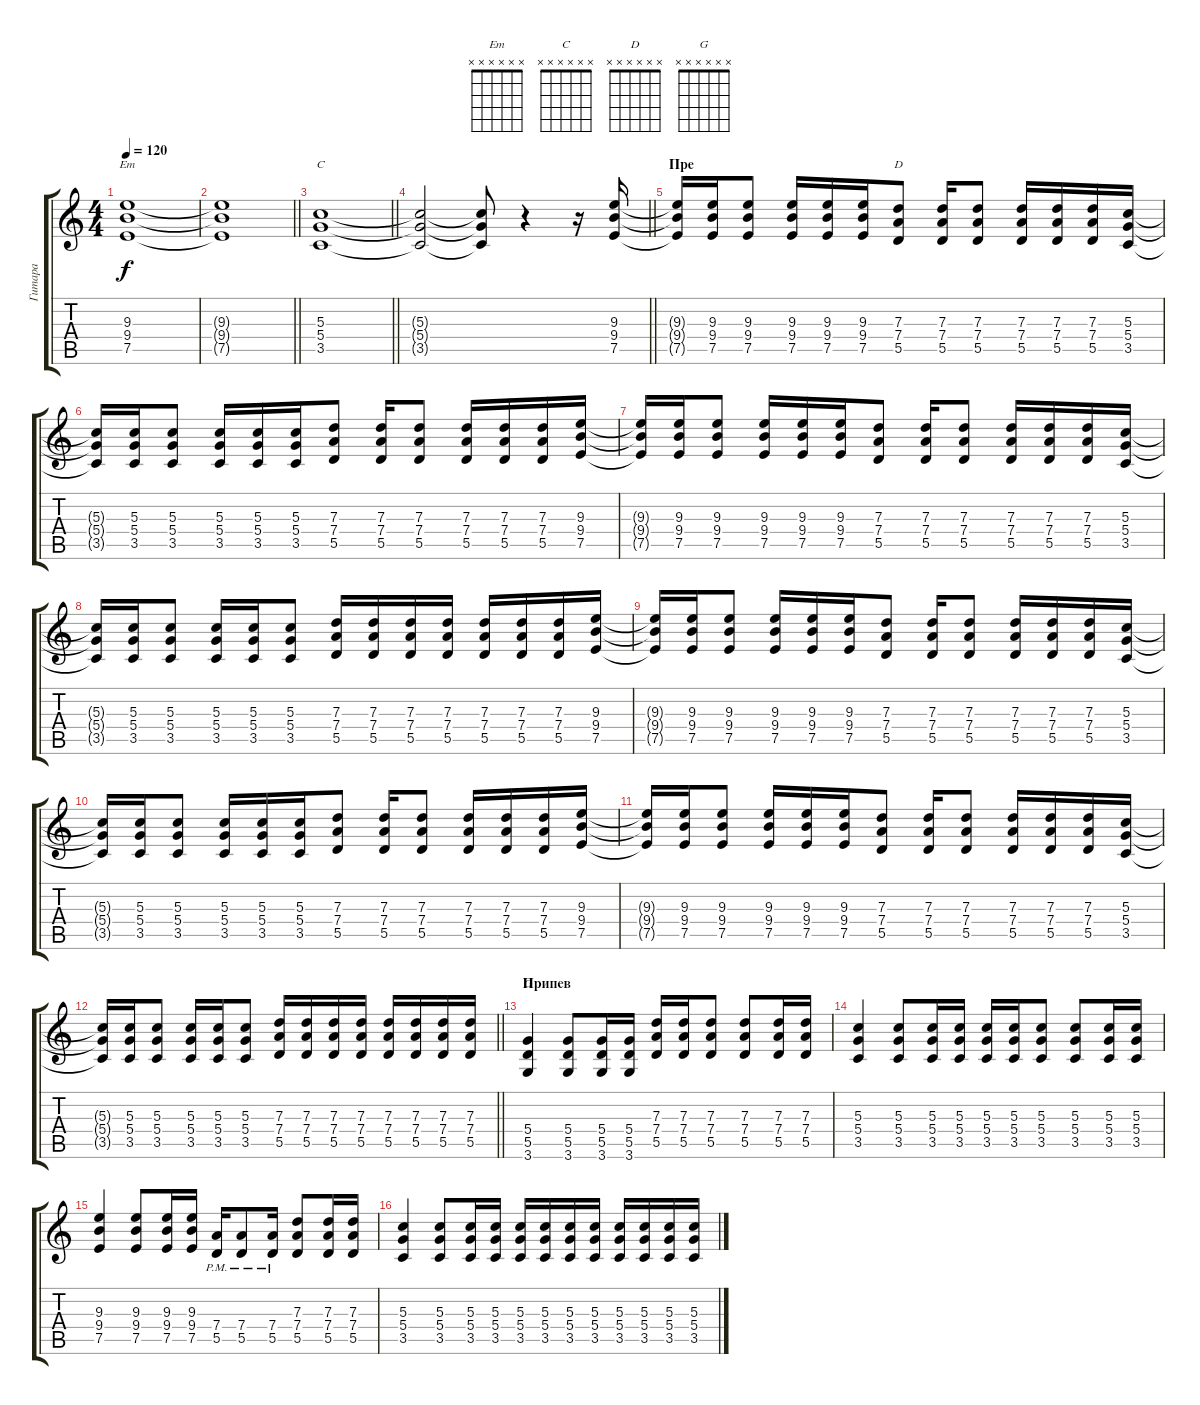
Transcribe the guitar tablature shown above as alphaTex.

\track ("Гитара" "Гитара") {instrument overdrivenguitar}
\staff {score tabs}
\tuning (E4 B3 G3 D3 A2 E2) {hide}
\chord ("Em" x x x x x x)
\chord ("C" x x x x x x)
\chord ("D" x x x x x x)
\chord ("G" x x x x x x)
\ts (4 4)
\tempo 120
\clef g2
\ks c
(9.3 9.4 7.5).1{ch "Em" dy f} |
\barLineRight lightlight
(9.3{t} 9.4{t} 7.5{t}).1 |
\barLineRight lightlight
(5.3 5.4 3.5).1{ch "C"} |
\barLineRight lightlight
(5.3{t} 5.4{t} 3.5{t}).2 (5.3{t} 5.4{t} 3.5{t}).8 r.4 r.16 (9.3 9.4 7.5).16 |
\section ("" "Пре")
(9.3{t} 9.4{t} 7.5{t}).16 (9.3 9.4 7.5).16 (9.3 9.4 7.5).8 (9.3 9.4 7.5).16 (9.3 9.4 7.5).16 (9.3 9.4 7.5).16 (7.3 7.4 5.5).8{ch "D"} (7.3 7.4 5.5).16 (7.3 7.4 5.5).8 (7.3 7.4 5.5).16 (7.3 7.4 5.5).16 (7.3 7.4 5.5).16 (5.3 5.4 3.5).16 |
(5.3{t} 5.4{t} 3.5{t}).16 (5.3 5.4 3.5).16 (5.3 5.4 3.5).8 (5.3 5.4 3.5).16 (5.3 5.4 3.5).16 (5.3 5.4 3.5).16 (7.3 7.4 5.5).8 (7.3 7.4 5.5).16 (7.3 7.4 5.5).8 (7.3 7.4 5.5).16 (7.3 7.4 5.5).16 (7.3 7.4 5.5).16 (9.3 9.4 7.5).16 |
(9.3{t} 9.4{t} 7.5{t}).16 (9.3 9.4 7.5).16 (9.3 9.4 7.5).8 (9.3 9.4 7.5).16 (9.3 9.4 7.5).16 (9.3 9.4 7.5).16 (7.3 7.4 5.5).8 (7.3 7.4 5.5).16 (7.3 7.4 5.5).8 (7.3 7.4 5.5).16 (7.3 7.4 5.5).16 (7.3 7.4 5.5).16 (5.3 5.4 3.5).16 |
(5.3{t} 5.4{t} 3.5{t}).16 (5.3 5.4 3.5).16 (5.3 5.4 3.5).8 (5.3 5.4 3.5).16 (5.3 5.4 3.5).16 (5.3 5.4 3.5).8 (7.3 7.4 5.5).16 (7.3 7.4 5.5).16 (7.3 7.4 5.5).16 (7.3 7.4 5.5).16 (7.3 7.4 5.5).16 (7.3 7.4 5.5).16 (7.3 7.4 5.5).16 (9.3 9.4 7.5).16 |
(9.3{t} 9.4{t} 7.5{t}).16 (9.3 9.4 7.5).16 (9.3 9.4 7.5).8 (9.3 9.4 7.5).16 (9.3 9.4 7.5).16 (9.3 9.4 7.5).16 (7.3 7.4 5.5).8 (7.3 7.4 5.5).16 (7.3 7.4 5.5).8 (7.3 7.4 5.5).16 (7.3 7.4 5.5).16 (7.3 7.4 5.5).16 (5.3 5.4 3.5).16 |
(5.3{t} 5.4{t} 3.5{t}).16 (5.3 5.4 3.5).16 (5.3 5.4 3.5).8 (5.3 5.4 3.5).16 (5.3 5.4 3.5).16 (5.3 5.4 3.5).16 (7.3 7.4 5.5).8 (7.3 7.4 5.5).16 (7.3 7.4 5.5).8 (7.3 7.4 5.5).16 (7.3 7.4 5.5).16 (7.3 7.4 5.5).16 (9.3 9.4 7.5).16 |
(9.3{t} 9.4{t} 7.5{t}).16 (9.3 9.4 7.5).16 (9.3 9.4 7.5).8 (9.3 9.4 7.5).16 (9.3 9.4 7.5).16 (9.3 9.4 7.5).16 (7.3 7.4 5.5).8 (7.3 7.4 5.5).16 (7.3 7.4 5.5).8 (7.3 7.4 5.5).16 (7.3 7.4 5.5).16 (7.3 7.4 5.5).16 (5.3 5.4 3.5).16 |
\barLineRight lightlight
(5.3{t} 5.4{t} 3.5{t}).16 (5.3 5.4 3.5).16 (5.3 5.4 3.5).8 (5.3 5.4 3.5).16 (5.3 5.4 3.5).16 (5.3 5.4 3.5).8 (7.3 7.4 5.5).16 (7.3 7.4 5.5).16 (7.3 7.4 5.5).16 (7.3 7.4 5.5).16 (7.3 7.4 5.5).16 (7.3 7.4 5.5).16 (7.3 7.4 5.5).16 (7.3 7.4 5.5).16 |
\section ("" "Припев")
(5.4 5.5 3.6).4{ch "G"} (5.4 5.5 3.6).8 (5.4 5.5 3.6).16 (5.4 5.5 3.6).16 (7.3 7.4 5.5).16 (7.3 7.4 5.5).16 (7.3 7.4 5.5).8 (7.3 7.4 5.5).8 (7.3 7.4 5.5).16 (7.3 7.4 5.5).16 |
(5.3 5.4 3.5).4 (5.3 5.4 3.5).8 (5.3 5.4 3.5).16 (5.3 5.4 3.5).16 (5.3 5.4 3.5).16 (5.3 5.4 3.5).16 (5.3 5.4 3.5).8 (5.3 5.4 3.5).8 (5.3 5.4 3.5).16 (5.3 5.4 3.5).16 |
(9.3 9.4 7.5).4 (9.3 9.4 7.5).8 (9.3 9.4 7.5).16 (9.3 9.4 7.5).16 (7.4{pm} 5.5{pm}).16 (7.4{pm} 5.5{pm}).8 (7.4{pm} 5.5{pm}).16 (7.3 7.4 5.5).8 (7.3 7.4 5.5).16 (7.3 7.4 5.5).16 |
(5.3 5.4 3.5).4 (5.3 5.4 3.5).8 (5.3 5.4 3.5).16 (5.3 5.4 3.5).16 (5.3 5.4 3.5).16 (5.3 5.4 3.5).16 (5.3 5.4 3.5).16 (5.3 5.4 3.5).16 (5.3 5.4 3.5).16 (5.3 5.4 3.5).16 (5.3 5.4 3.5).16 (5.3 5.4 3.5).16
